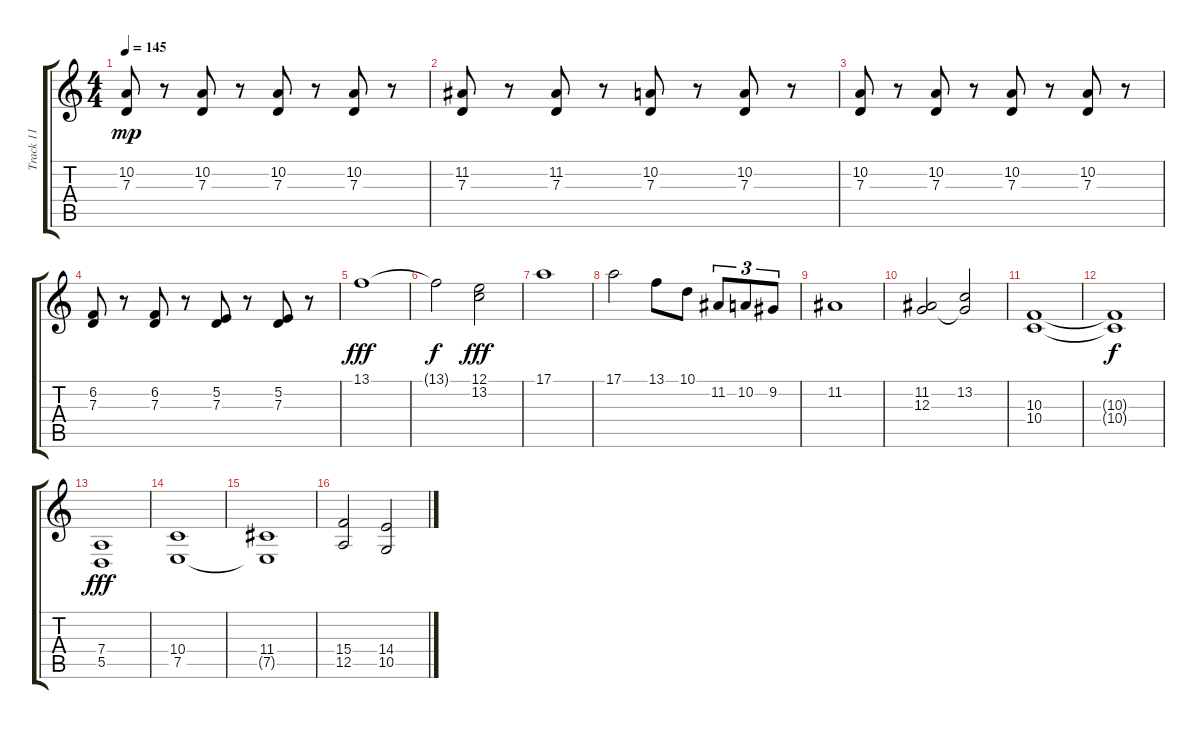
\track ("Track 11" "Track 11") {instrument trumpet}
\staff {score tabs}
\tuning (E4 B3 G3 D3 A2 D2) {hide}
\ts (4 4)
\tempo 145
\clef g2
\ks c
(10.2 7.3).8{dy mp} r.8 (10.2 7.3).8 r.8 (10.2 7.3).8 r.8 (10.2 7.3).8 r.8 |
(11.2 7.3).8 r.8 (11.2 7.3).8 r.8 (10.2 7.3).8 r.8 (10.2 7.3).8 r.8 |
(10.2 7.3).8 r.8 (10.2 7.3).8 r.8 (10.2 7.3).8 r.8 (10.2 7.3).8 r.8 |
(6.2 7.3).8 r.8 (6.2 7.3).8 r.8 (5.2 7.3).8 r.8 (5.2 7.3).8 r.8 |
13.1.1{dy fff instrument synthstrings1} |
13.1{t}.2{dy f} (12.1 13.2).2{dy fff} |
17.1.1 |
17.1.2 13.1.8 10.1.8 11.2.8{tu (3 2)} 10.2.8{tu (3 2)} 9.2.8{tu (3 2)} |
11.2.1 |
(11.2 12.3).2 (13.2 12.3{t}).2 |
(10.3 10.4).1 |
(10.3{t} 10.4{t}).1{dy f} |
(7.4 5.5).1{dy fff} |
(10.4 7.5).1 |
(11.4 7.5{t}).1 |
(15.4 12.5).2 (14.4 10.5).2
